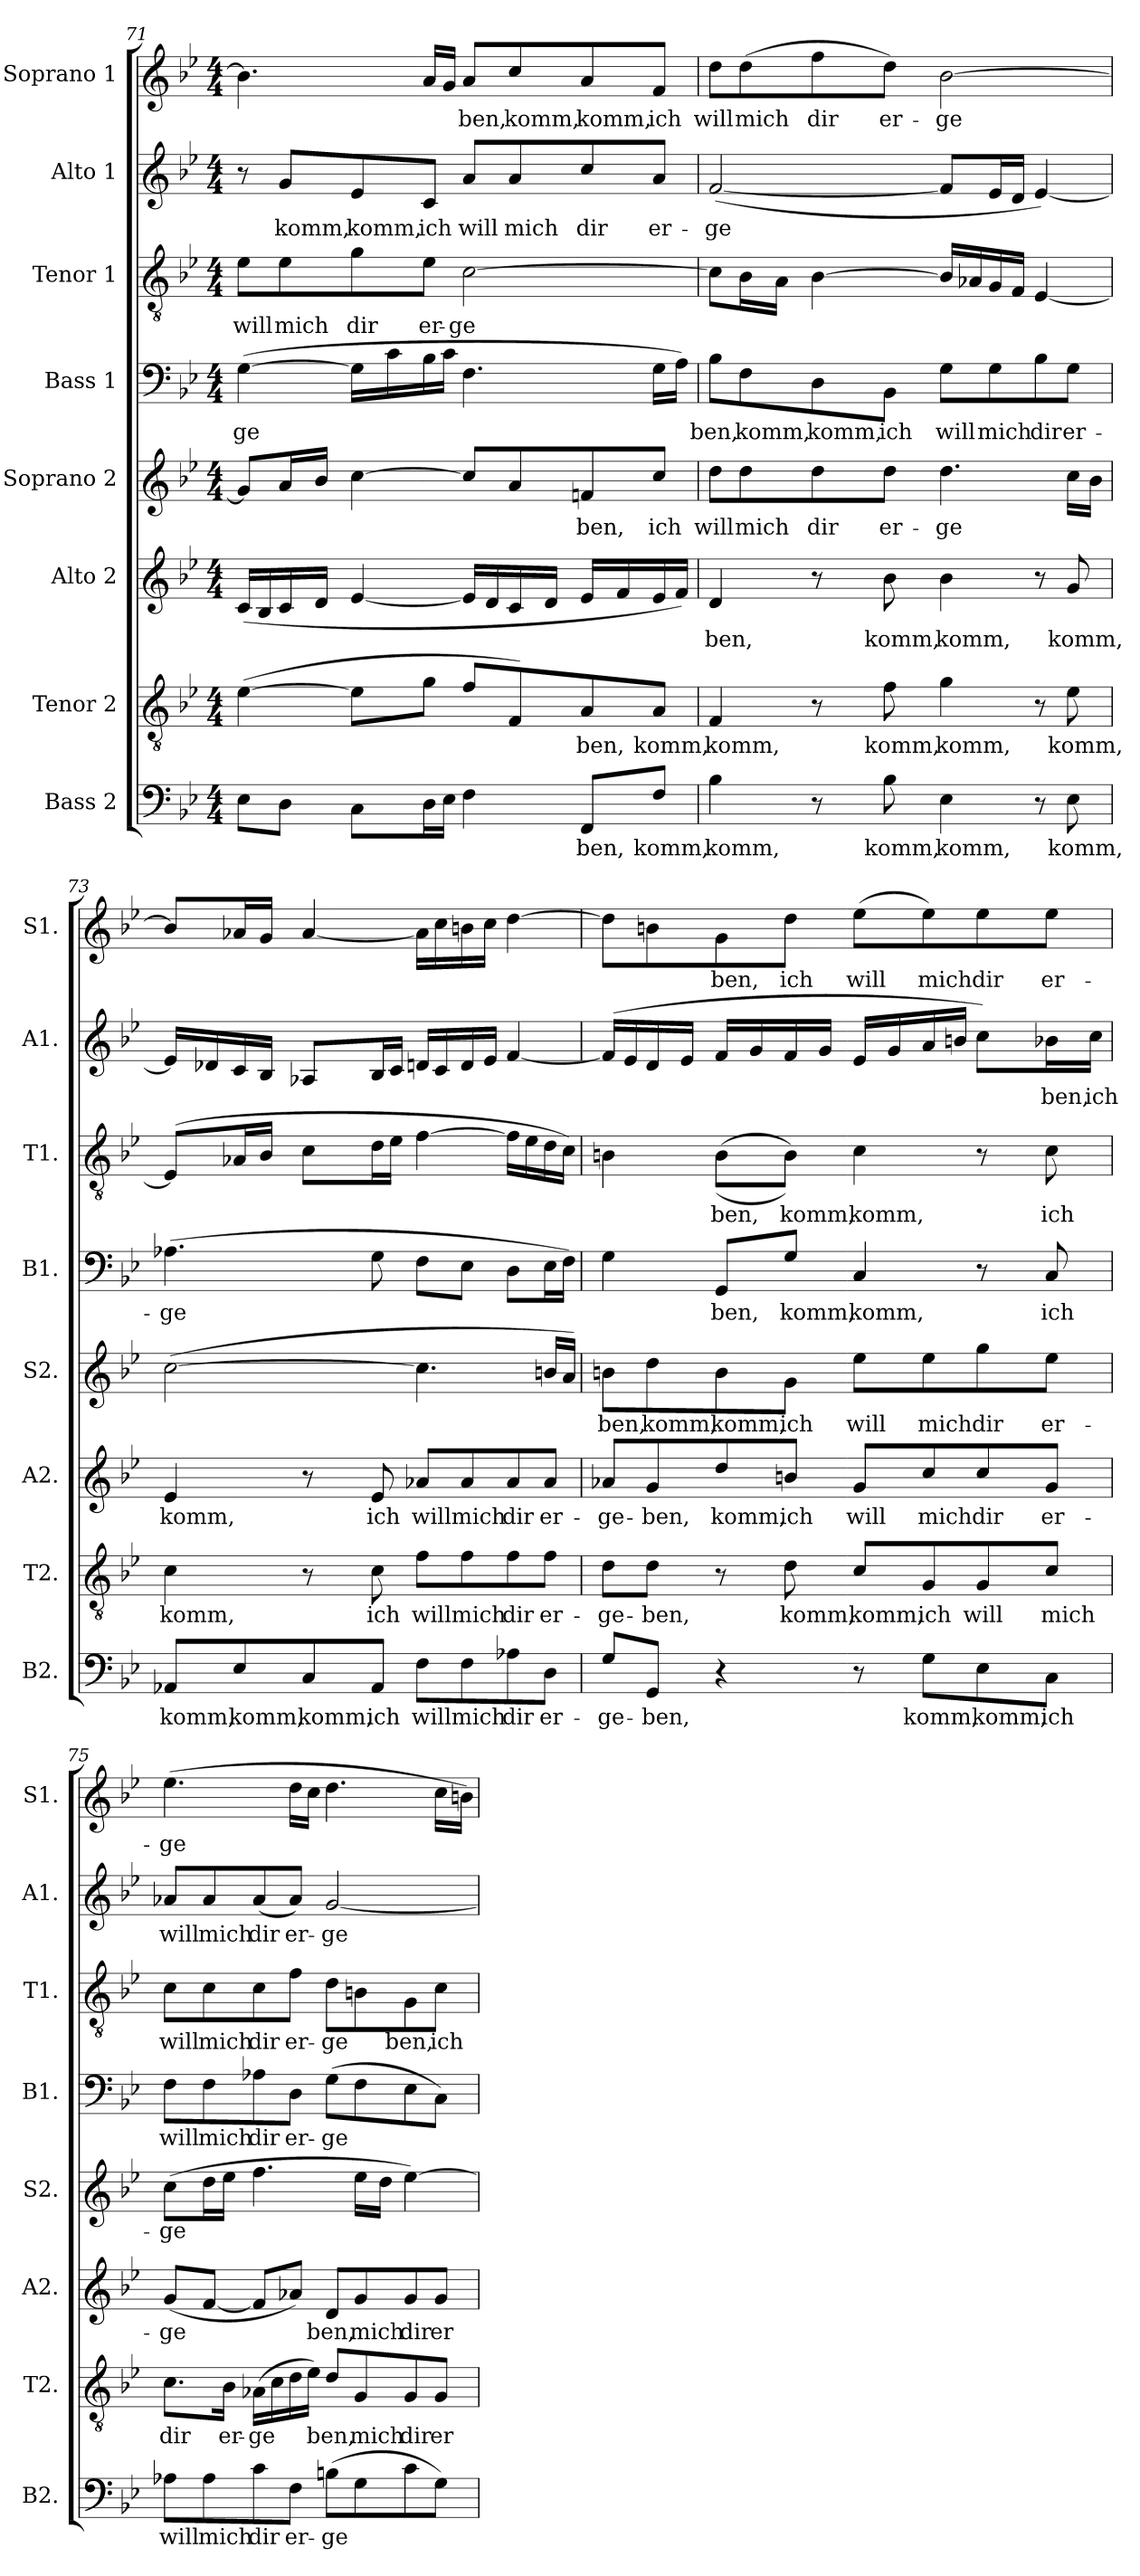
**kern	**text	**kern	**text	**kern	**text	**kern	**text	**kern	**text	**kern	**text	**kern	**text	**kern	**text
*part8	*part8	*part7	*part7	*part6	*part6	*part5	*part5	*part4	*part4	*part3	*part3	*part2	*part2	*part1	*part1
*staff8	*staff8	*staff7	*staff7	*staff6	*staff6	*staff5	*staff5	*staff4	*staff4	*staff3	*staff3	*staff2	*staff2	*staff1	*staff1
*I"Bass 2	*	*I"Tenor 2	*	*I"Alto 2	*	*I"Soprano 2	*	*I"Bass 1	*	*I"Tenor 1	*	*I"Alto 1	*	*I"Soprano 1	*
*I'B2.	*	*I'T2.	*	*I'A2.	*	*I'S2.	*	*I'B1.	*	*I'T1.	*	*I'A1.	*	*I'S1.	*
*clefF4	*	*clefGv2	*	*clefG2	*	*clefG2	*	*clefF4	*	*clefGv2	*	*clefG2	*	*clefG2	*
*k[b-e-]	*	*k[b-e-]	*	*k[b-e-]	*	*k[b-e-]	*	*k[b-e-]	*	*k[b-e-]	*	*k[b-e-]	*	*k[b-e-]	*
*B-:	*	*B-:	*	*B-:	*	*B-:	*	*B-:	*	*B-:	*	*B-:	*	*B-:	*
*M4/4	*	*M4/4	*	*M4/4	*	*M4/4	*	*M4/4	*	*M4/4	*	*M4/4	*	*M4/4	*
=71	=71	=71	=71	=71	=71	=71	=71	=71	=71	=71	=71	=71	=71	=71	=71
8E-\L	.	([4e-\	.	(16c/LL	.	8g/L]	.	([4G\	-ge	8e-\L	will	8r	.	4.b-\]	.
.	.	.	.	16B-/	.	.	.	.	.	.	.	.	.	.	.
8D\J	.	.	.	16c/	.	16a/L	.	.	.	8e-\	mich	8g/L	komm,	.	.
.	.	.	.	16d/JJ	.	16b-/JJ	.	.	.	.	.	.	.	.	.
8C\L	.	8e-\L]	.	[4e-/	.	[4cc\	.	16G\LL]	.	8g\	dir	8e-/	komm,	.	.
.	.	.	.	.	.	.	.	16c\	.	.	.	.	.	.	.
16D\L	.	8g\J	.	.	.	.	.	16B-\	.	8e-\J	er-	8c/J	ich	16a/LL	.
16E-\JJ	.	.	.	.	.	.	.	16c\JJ	.	.	.	.	.	16g/JJ	.
4F\	.	8f/L	.	16e-/LL]	.	8cc/L]	.	4.F\	.	[2c\	-ge	8a/L	will	8a/L	ben,
.	.	.	.	16d/	.	.	.	.	.	.	.	.	.	.	.
.	.	8F/)	.	16c/	.	8a/	.	.	.	.	.	8a/	mich	8cc/	komm,
.	.	.	.	16d/JJ	.	.	.	.	.	.	.	.	.	.	.
8FF/L	ben,	8A/	ben,	16e-/LL	.	8fni/	ben,	.	.	.	.	8cc/	dir	8a/	komm,
.	.	.	.	16f/	.	.	.	.	.	.	.	.	.	.	.
8F/J	komm,	8A/J	komm,	16e-/	.	8cc/J	ich	16G\LL	.	.	.	8a/J	er-	8f/J	ich
.	.	.	.	16f/JJ)	.	.	.	16A\JJ)	.	.	.	.	.	.	.
!!LO:LB:g=z
=72	=72	=72	=72	=72	=72	=72	=72	=72	=72	=72	=72	=72	=72	=72	=72
4B-\	komm,	4F/	komm,	4d/	-ben,	8dd\L	will	8B-\L	ben,	8c\L]	.	([2f/	-ge	8dd\L	will
.	.	.	.	.	.	8dd\	mich	8F\	komm,	16B-\L	.	.	.	(8dd\	mich
.	.	.	.	.	.	.	.	.	.	16A\JJ	.	.	.	.	.
8r	.	8r	.	8r	.	8dd\	dir	8D\	komm,	[4B-\	.	.	.	8ff\	dir
8B-\	komm,	8f\	komm,	8b-\	komm,	8dd\J	er-	8BB-\J	ich	.	.	.	.	8dd\J)	er-
4E-\	komm,	4g\	komm,	4b-\	komm,	4.dd\	-ge	8G\L	will	16B-/LL]	.	8f/L]	.	[2b-\	-ge
.	.	.	.	.	.	.	.	.	.	16A-X/	.	.	.	.	.
.	.	.	.	.	.	.	.	8G\	mich	16G/	.	16e-/L	.	.	.
.	.	.	.	.	.	.	.	.	.	16F/JJ	.	16d/JJ	.	.	.
8r	.	8r	.	8r	.	.	.	8B-\	dir	[4E-/	.	[4e-/)	.	.	.
8E-\	komm,	8e-\	komm,	8g/	komm,	16cc\LL	.	8G\J	er-	.	.	.	.	.	.
.	.	.	.	.	.	16b-\JJ	.	.	.	.	.	.	.	.	.
=73	=73	=73	=73	=73	=73	=73	=73	=73	=73	=73	=73	=73	=73	=73	=73
8AA-X/L	komm,	4c\	komm,	4e-/	komm,	([2cc\	.	(4.A-X\	-ge	(8E-/L]	.	16e-/LL]	.	8b-/L]	.
.	.	.	.	.	.	.	.	.	.	.	.	16d-X/	.	.	.
8E-/	komm,	.	.	.	.	.	.	.	.	16A-X/L	.	16c/	.	16a-X/L	.
.	.	.	.	.	.	.	.	.	.	16B-/JJ	.	16B-/JJ	.	16g/JJ	.
8C/	komm,	8r	.	8r	.	.	.	.	.	8c\L	.	8A-X/L	.	[4a-/	.
8AA-/J	ich	8c\	ich	8e-/	ich	.	.	8G\	.	16d\L	.	16B-/L	.	.	.
.	.	.	.	.	.	.	.	.	.	16e-\JJ	.	16c/JJ	.	.	.
8F\L	will	8f\L	will	8a-X/L	will	4.cc\]	.	8F\L	.	[4f\	.	16dn/LL	.	16a-\LL]	.
.	.	.	.	.	.	.	.	.	.	.	.	16c/	.	16cc\	.
8F\	mich	8f\	mich	8a-/	mich	.	.	8E-\J	.	.	.	16d/	.	16bn\	.
.	.	.	.	.	.	.	.	.	.	.	.	16e-/JJ	.	16cc\JJ	.
8A-X\	dir	8f\	dir	8a-/	dir	.	.	8D\L	.	16f\LL]	.	[4f/	.	[4dd\	.
.	.	.	.	.	.	.	.	.	.	16e-\	.	.	.	.	.
8D\J	er-	8f\J	er-	8a-/J	er-	16bn/LL	.	16E-\L	.	16d\	.	.	.	.	.
.	.	.	.	.	.	16a/JJ)	.	16F\JJ)	.	16c\JJ)	.	.	.	.	.
!!LO:PB:g=z
=74	=74	=74	=74	=74	=74	=74	=74	=74	=74	=74	=74	=74	=74	=74	=74
8G/L	-ge-	8d\L	-ge-	8a-X/L	-ge-	8bn\L	ben,	4G\	.	4Bn\	.	(16f/LL]	.	8dd\L]	.
.	.	.	.	.	.	.	.	.	.	.	.	16e-/	.	.	.
8GG/J	-ben,	8d\J	-ben,	8g/	-ben,	8dd\	komm,	.	.	.	.	16d/	.	8bn\	.
.	.	.	.	.	.	.	.	.	.	.	.	16e-/JJ	.	.	.
4r	.	8r	.	8dd/	komm,	8b\	komm,	8GG/L	ben,	((8B\L	ben,	16f/LL	.	8g\	ben,
.	.	.	.	.	.	.	.	.	.	.	.	16g/	.	.	.
.	.	8d\	komm,	8bn/J	ich	8g\J	ich	8G/J	komm,	8B\J))	komm,	16f/	.	8dd\J	ich
.	.	.	.	.	.	.	.	.	.	.	.	16g/JJ	.	.	.
8r	.	8c/L	komm,	8g/L	will	8ee-\L	will	4C/	komm,	4c\	komm,	16e-/LL	.	(8ee-\L	will
.	.	.	.	.	.	.	.	.	.	.	.	16g/	.	.	.
8G\L	komm,	8G/	ich	8cc/	mich	8ee-\	mich	.	.	.	.	16a/	.	8ee-\)	mich
.	.	.	.	.	.	.	.	.	.	.	.	16bn/JJ	.	.	.
8E-\	komm,	8G/	will	8cc/	dir	8gg\	dir	8r	.	8r	.	8cc\L)	.	8ee-\	dir
8C\J	ich	8c/J	mich	8g/J	er-	8ee-\J	er-	8C/	ich	8c\	ich	16b-X\L	ben,	8ee-\J	er-
.	.	.	.	.	.	.	.	.	.	.	.	16cc\JJ	ich	.	.
=75	=75	=75	=75	=75	=75	=75	=75	=75	=75	=75	=75	=75	=75	=75	=75
8A-X\L	will	8.c\L	dir	(8g/L	-ge	(8cc\L	-ge	8F\L	will	8c\L	will	8a-X/L	will	(4.ee-\	-ge
8A-\	mich	.	.	[8f/J	.	16dd\L	.	8F\	mich	8c\	mich	8a-/	mich	.	.
.	.	16B-\Jk	er-	.	.	16ee-\JJ	.	.	.	.	.	.	.	.	.
8c\	dir	(16A-X\LL	-ge	8f/L]	.	4.ff\	.	8A-X\	dir	8c\	dir	(8a-/	dir	.	.
.	.	16c\	.	.	.	.	.	.	.	.	.	.	.	.	.
8F\J	er-	16d\	.	8a-X/J)	.	.	.	8D\J	er-	8f\J	er-	8a-/J)	er-	16dd\LL	.
.	.	16e-\JJ)	.	.	.	.	.	.	.	.	.	.	.	16cc\JJ	.
(8Bn\L	-ge	8d/L	ben,	8d/L	ben,	.	.	(8G\L	-ge	8d\L	-ge	[2g/	-ge_-	4.dd\	.
8G\	.	8G/	mich	8g/	mich	16ee-\LL	.	8F\	.	8Bn\	.	.	.	.	.
.	.	.	.	.	.	16dd\JJ	.	.	.	.	.	.	.	.	.
8c\	.	8G/	dir	8g/	dir	[4ee-\)	.	8E-\	.	8G\	ben,	.	.	.	.
8G\J)	.	8G/J	er-	8g/J	er-	.	.	8C\J)	.	8c\J	ich	.	.	16cc\LL	.
.	.	.	.	.	.	.	.	.	.	.	.	.	.	16bn\JJ)	.
=	=	=	=	=	=	=	=	=	=	=	=	=	=	=	=
*-	*-	*-	*-	*-	*-	*-	*-	*-	*-	*-	*-	*-	*-	*-	*-
